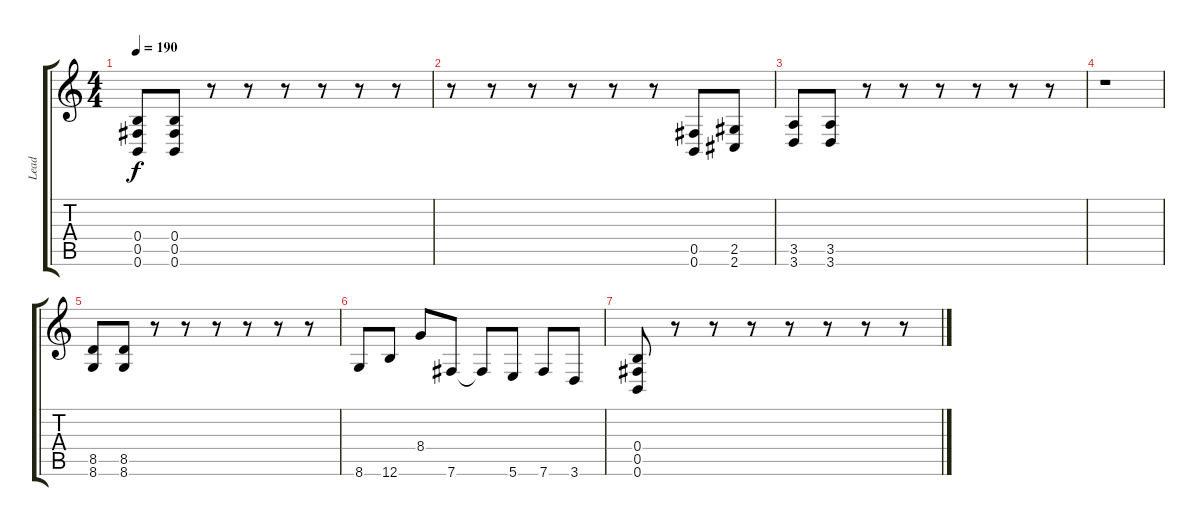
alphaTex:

\track ("Lead" "Lead") {instrument distortionguitar}
\staff {score tabs}
\tuning (Db4 Ab3 E3 B2 Gb2 B1) {hide}
\ts (4 4)
\tempo 190
\clef g2
\ks c
(0.4 0.5 0.6).8{dy f} (0.4 0.5 0.6).8 r.8 r.8 r.8 r.8 r.8 r.8 |
r.8 r.8 r.8 r.8 r.8 r.8 (0.5 0.6).8 (2.5 2.6).8 |
(3.5 3.6).8 (3.5 3.6).8 r.8 r.8 r.8 r.8 r.8 r.8 |
r.1 |
(8.5 8.6).8 (8.5 8.6).8 r.8 r.8 r.8 r.8 r.8 r.8 |
8.6.8 12.6.8 8.4.8 7.6.8 7.6{t}.8 5.6.8 7.6.8 3.6.8 |
(0.4 0.5 0.6).8 r.8 r.8 r.8 r.8 r.8 r.8 r.8
